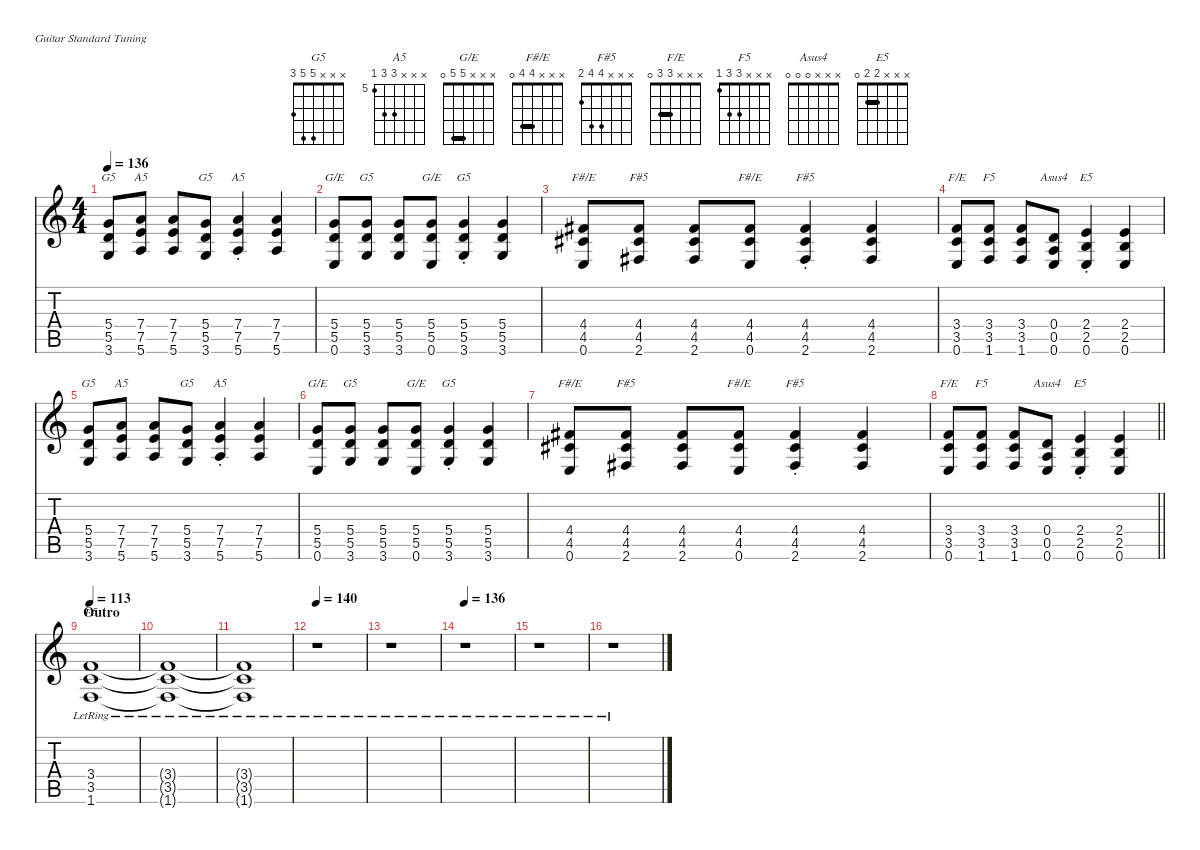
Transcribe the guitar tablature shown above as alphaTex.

\defaultSystemsLayout 4
\hideDynamics
\bracketExtendMode nobrackets
\singleTrackTrackNamePolicy hidden
\multiTrackTrackNamePolicy hidden
\firstSystemTrackNameMode fullname
\firstSystemTrackNameOrientation horizontal
\otherSystemsTrackNameOrientation horizontal
\track ("Page El Guitar Rhythm" "od.guit.") {instrument overdrivenguitar}
\staff {score tabs}
\tuning (E4 B3 G3 D3 A2 E2)
\chord ("G5" x x x 5 5 3)
\chord ("A5" x x x 7 7 5) {firstfret 5}
\chord ("G/E" x x x 5 5 0) {barre 5}
\chord ("F#/E" x x x 4 4 0) {barre 4}
\chord ("F#5" x x x 4 4 2)
\chord ("F/E" x x x 3 3 0) {barre 3}
\chord ("F5" x x x 3 3 1)
\chord ("Asus4" x x x 0 0 0)
\chord ("E5" x x x 2 2 0) {barre 2}
\ts (4 4)
\tempo 136
\clef g2
\ks aminor
(5.4 5.5 3.6).8{ch "G5" dy f beam Up} (7.4 7.5 5.6).8{ch "A5" beam Up} (7.4 7.5 5.6).8{beam Up} (5.4 5.5 3.6).8{ch "G5" beam Up} (7.4{st} 7.5{st} 5.6{st}).4{ch "A5" beam Up} (7.4 7.5 5.6).4{beam Up} |
(5.4 5.5 0.6).8{ch "G/E" beam Up} (5.4 5.5 3.6).8{ch "G5" beam Up} (5.4 5.5 3.6).8{beam Up} (5.4 5.5 0.6).8{ch "G/E" beam Up} (5.4{st} 5.5{st} 3.6{st}).4{ch "G5" beam Up} (5.4 5.5 3.6).4{beam Up} |
(4.4{acc #} 4.5{acc #} 0.6).8{ch "F#/E" beam Up} (4.4{acc #} 4.5{acc #} 2.6{acc #}).8{ch "F#5" beam Up} (4.4{acc #} 4.5{acc #} 2.6{acc #}).8{beam Up} (4.4{acc #} 4.5{acc #} 0.6).8{ch "F#/E" beam Up} (4.4{st acc #} 4.5{st acc #} 2.6{st acc #}).4{ch "F#5" beam Up} (4.4{acc #} 4.5{acc #} 2.6{acc #}).4{beam Up} |
(3.4 3.5 0.6).8{ch "F/E" beam Up} (3.4 3.5 1.6).8{ch "F5" beam Up} (3.4 3.5 1.6).8{beam Up} (0.4 0.5 0.6).8{ch "Asus4" beam Up} (2.4 2.5{st} 0.6).4{ch "E5" beam Up} (2.4 2.5 0.6).4{beam Up} |
(5.4 5.5 3.6).8{ch "G5" beam Up} (7.4 7.5 5.6).8{ch "A5" beam Up} (7.4 7.5 5.6).8{beam Up} (5.4 5.5 3.6).8{ch "G5" beam Up} (7.4{st} 7.5{st} 5.6{st}).4{ch "A5" beam Up} (7.4 7.5 5.6).4{beam Up} |
(5.4 5.5 0.6).8{ch "G/E" beam Up} (5.4 5.5 3.6).8{ch "G5" beam Up} (5.4 5.5 3.6).8{beam Up} (5.4 5.5 0.6).8{ch "G/E" beam Up} (5.4{st} 5.5{st} 3.6{st}).4{ch "G5" beam Up} (5.4 5.5 3.6).4{beam Up} |
(4.4{acc #} 4.5{acc #} 0.6).8{ch "F#/E" beam Up} (4.4{acc #} 4.5{acc #} 2.6{acc #}).8{ch "F#5" beam Up} (4.4{acc #} 4.5{acc #} 2.6{acc #}).8{beam Up} (4.4{acc #} 4.5{acc #} 0.6).8{ch "F#/E" beam Up} (4.4{st acc #} 4.5{st acc #} 2.6{st acc #}).4{ch "F#5" beam Up} (4.4{acc #} 4.5{acc #} 2.6{acc #}).4{beam Up} |
\barLineRight lightlight
(3.4 3.5 0.6).8{ch "F/E" beam Up} (3.4 3.5 1.6).8{ch "F5" beam Up} (3.4 3.5 1.6).8{beam Up} (0.4 0.5 0.6).8{ch "Asus4" beam Up} (2.4 2.5{st} 0.6).4{ch "E5" beam Up} (2.4 2.5 0.6).4{beam Up} |
\section ("" "Outro")
\tempo 113
(3.4{lr} 3.5{lr} 1.6{lr}).1{ch "F5" beam Up} |
(3.4{lr t} 3.5{lr t} 1.6{lr t}).1{beam Up} |
(3.4{lr t} 3.5{lr t} 1.6{lr t}).1{beam Up} |
\tempo 140
r.1{beam Down} |
r.1{beam Down} |
\tempo 136
r.1{beam Down} |
r.1{beam Down} |
r.1{beam Down}
